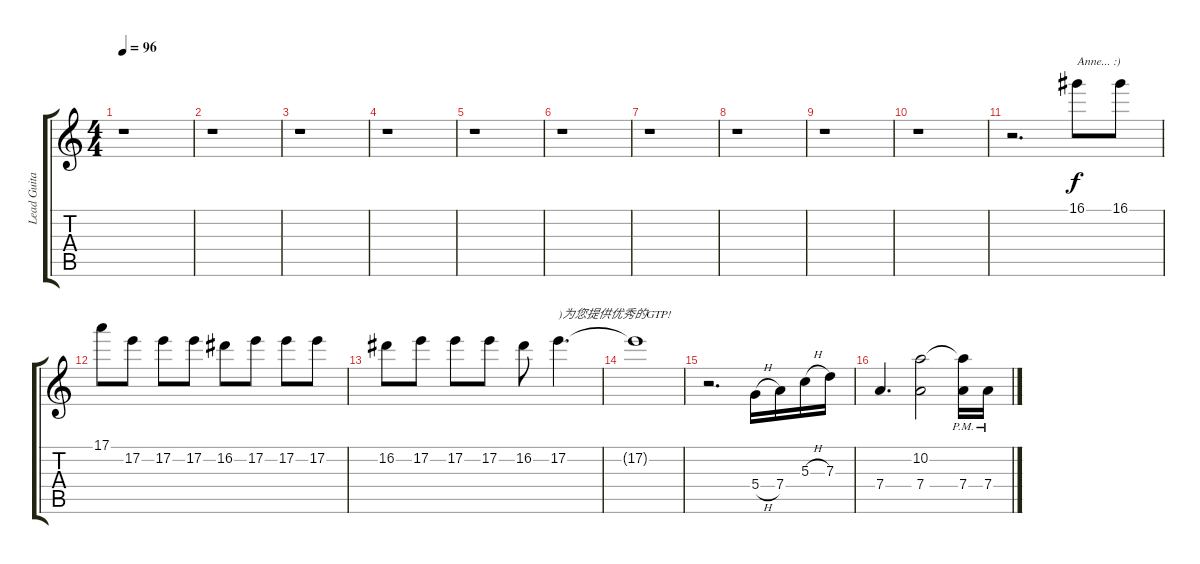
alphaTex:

\track ("Lead Guitar" "Lead Guita") {instrument distortionguitar}
\staff {score tabs}
\tuning (E4 B3 G3 D3 A2 E2) {hide}
\ts (4 4)
\tempo 96
\clef g2
\ks c
r.1{dy f} |
r.1 |
r.1 |
r.1 |
r.1 |
r.1 |
r.1 |
r.1 |
r.1 |
r.1 |
r.2{d} 16.1.8{txt "Anne... :)" volume 9 instrument synthvoice} 16.1.8 |
17.1.8 17.2.8 17.2.8 17.2.8 16.2.8 17.2.8 17.2.8 17.2.8 |
16.2.8 17.2.8 17.2.8 17.2.8 16.2.8 17.2.4{d txt ")为您提供优秀的GTP!"} |
17.2{t}.1 |
r.2{d} 5.4{h}.16{volume 16 balance 8 instrument distortionguitar} 7.4.16 5.3{h}.16 7.3.16 |
7.4.4{d} (10.2 7.4).2 (10.2{t} 7.4{pm}).16 7.4{pm}.16
